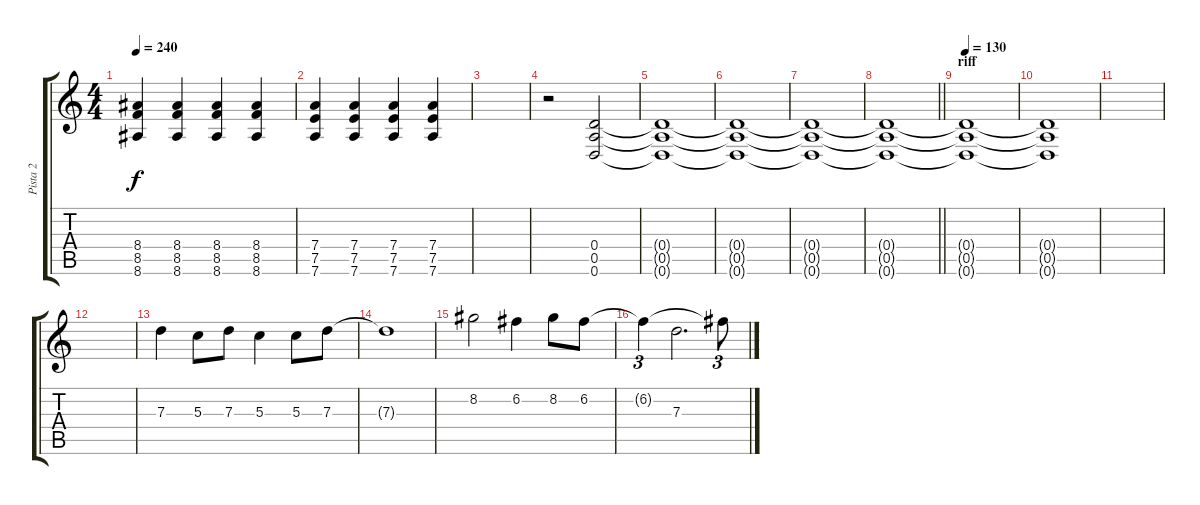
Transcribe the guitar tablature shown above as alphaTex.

\track ("Pista 2" "Pista 2") {instrument distortionguitar}
\staff {score tabs}
\tuning (E4 C4 G3 D3 A2 D2) {hide}
\ts (4 4)
\tempo 240
\clef g2
\ks c
(8.4 8.5 8.6).4{dy f} (8.4 8.5 8.6).4 (8.4 8.5 8.6).4 (8.4 8.5 8.6).4 |
(7.4 7.5 7.6).4 (7.4 7.5 7.6).4 (7.4 7.5 7.6).4 (7.4 7.5 7.6).4 |
|
r.2 (0.4 0.5 0.6).2 |
(0.4{t} 0.5{t} 0.6{t}).1 |
(0.4{t} 0.5{t} 0.6{t}).1 |
(0.4{t} 0.5{t} 0.6{t}).1 |
\barLineRight lightlight
(0.4{t} 0.5{t} 0.6{t}).1 |
\section ("" "riff")
\tempo 130
(0.4{t} 0.5{t} 0.6{t}).1 |
(0.4{t} 0.5{t} 0.6{t}).1 |
|
|
7.3.4 5.3.8 7.3.8 5.3.4 5.3.8 7.3.8 |
7.3{t}.1 |
8.2.2 6.2.4 8.2.8 6.2.8 |
6.2{t}.4{tu (3 2)} 7.3.2{d} 6.2{t}.8{tu (3 2)}
